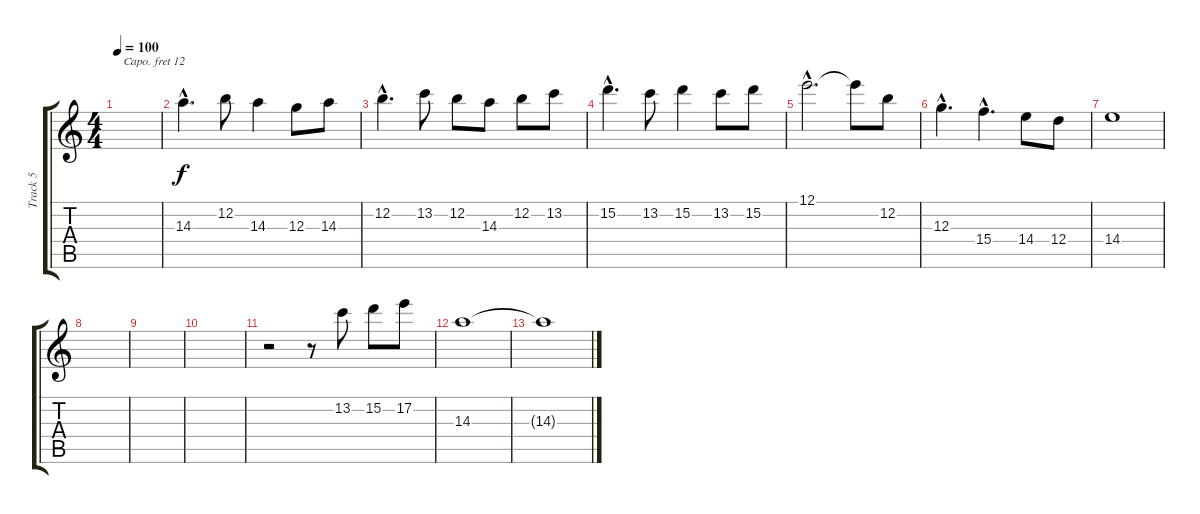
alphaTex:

\track ("Track 5" "Track 5") {instrument ocarina}
\staff {score tabs}
\capo 12
\tuning (E4 B3 G3 D3 A2 E2) {hide}
\ts (4 4)
\tempo 100
\clef g2
\ks c
|
14.3{hac}.4{d} 12.2.8 14.3.4 12.3.8 14.3.8 |
12.2{hac}.4{d} 13.2.8 12.2.8 14.3.8 12.2.8 13.2.8 |
15.2{hac}.4{d} 13.2.8 15.2.4 13.2.8 15.2.8 |
12.1{hac}.2{d} 12.1{t}.8 12.2.8 |
12.3{hac}.4{d} 15.4{hac}.4{d} 14.4.8 12.4.8 |
14.4.1 |
|
|
|
r.2{volume 15} r.8 13.2.8 15.2.8 17.2.8 |
14.3.1{volume 0} |
14.3{t}.1
